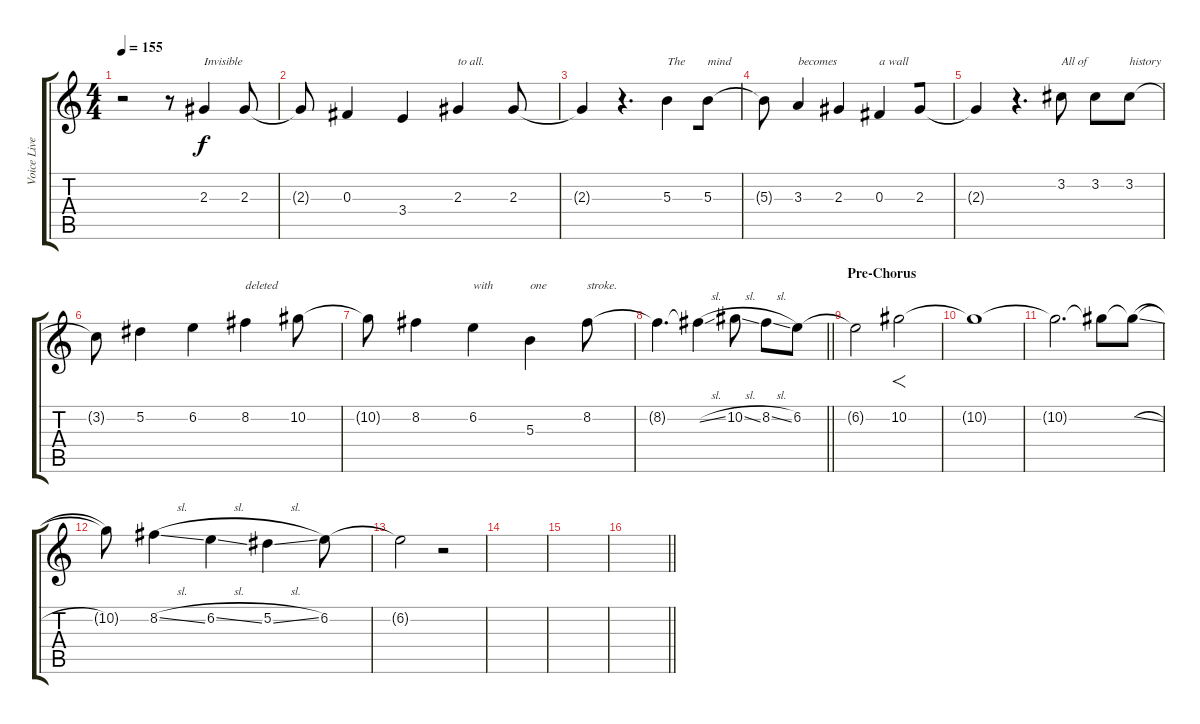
\track ("Voice Live (-1/2 step version) ??" "Voice Live") {instrument acousticguitarsteel}
\staff {score tabs}
\tuning (Eb4 Bb3 Gb3 Db3 Ab2 Eb2) {hide}
\ts (4 4)
\tempo 155
\clef g2
\ks c
r.2{dy f} r.8 2.3.4{txt "Invisible"} 2.3.8 |
2.3{t}.8 0.3.4 3.4.4 2.3.4{txt "to all."} 2.3.8 |
2.3{t}.4 r.4{d} 5.3.4{txt "The" beam merge} 5.3.8{txt "mind"} |
5.3{t}.8 3.3.4{txt "becomes"} 2.3.4 0.3.4{txt "a wall" beam merge} 2.3.8 |
2.3{t}.4 r.4{d} 3.2.8{txt "All of"} 3.2.8 3.2.8{txt "history"} |
3.2{t}.8 5.2.4 6.2.4 8.2.4{txt "deleted"} 10.2.8 |
10.2{t}.8 8.2.4 6.2.4{txt "with"} 5.3.4{txt "one"} 8.2.8{txt "stroke."} |
\barLineRight lightlight
8.2{t}.4{d} 8.2{sl t}.4 10.2{sl}.8 8.2{sl}.8 6.2.8 |
\section ("" "Pre-Chorus")
6.2{t}.2 10.2.2{f} |
10.2{t}.1 |
10.2{t}.2{d} 10.2{t}.8 10.2{sl t}.8 |
10.2{t}.8 8.2{sl}.4 6.2{sl}.4 5.2{sl}.4 6.2.8 |
6.2{t}.2 r.2 |
|
|
\barLineRight lightlight
